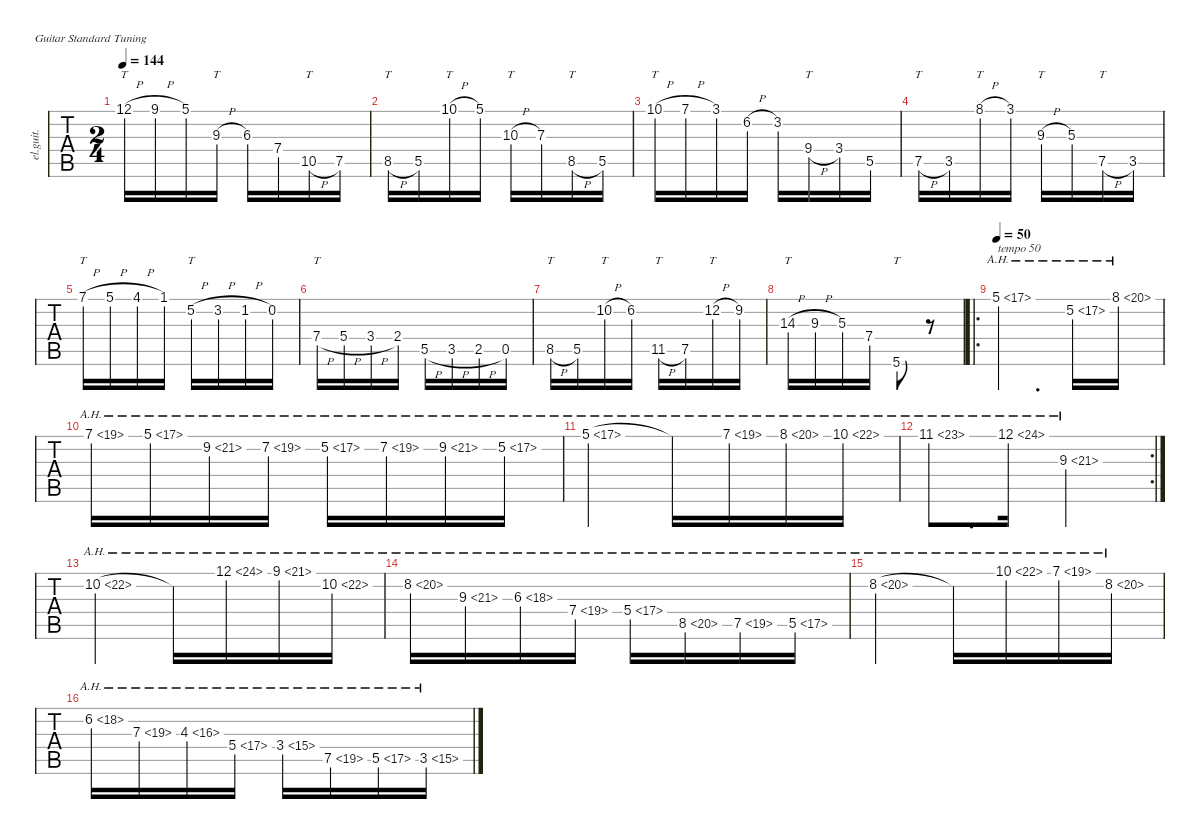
\defaultSystemsLayout 4
\hideDynamics
\bracketExtendMode nobrackets
\otherSystemsTrackNameOrientation horizontal
\track ("Guitar" "el.guit.") {instrument electricguitarclean}
\staff {tabs}
\tuning (E4 B3 G3 D3 A2 E2)
\ts (2 4)
\tempo 144
\clef g2
\ks c
12.1{h}.16{tt dy f beam Down} 9.1{h acc #}.16{beam Down} 5.1.16{beam Down} 9.3{h}.16{tt beam Down} 6.3{acc #}.16{beam Up} 7.4.16{beam Up} 10.5{h}.16{tt beam Up} 7.5.16{beam Up} |
8.5{h}.16{tt beam Down} 5.5.16{beam Down} 10.1{h}.16{tt beam Down} 5.1.16{beam Down} 10.3{h}.16{tt beam Up} 7.3.16{beam Up} 8.5{h}.16{tt beam Up} 5.5.16{beam Up} |
10.1{h}.16{tt beam Down} 7.1{h}.16{beam Down} 3.1.16{beam Down} 6.2{h}.16{beam Down} 3.2.16{beam Up} 9.4{h}.16{tt beam Up} 3.4.16{beam Up} 5.5.16{beam Up} |
7.5{h}.16{tt beam Down} 3.5.16{beam Down} 8.1{h}.16{tt beam Down} 3.1.16{beam Down} 9.3{h}.16{tt beam Up} 5.3.16{beam Up} 7.5{h}.16{tt beam Up} 3.5.16{beam Up} |
7.1{h}.16{tt beam Down} 5.1{h}.16{beam Down} 4.1{h acc #}.16{beam Down} 1.1.16{beam Down} 5.2{h}.16{tt beam Down} 3.2{h}.16{beam Down} 1.2{h}.16{beam Down} 0.2.16{beam Down} |
7.4{h}.16{tt beam Up} 5.4{h}.16{beam Up} 3.4{h}.16{beam Up} 2.4.16{beam Up} 5.5{h}.16{beam Up} 3.5{h}.16{beam Up} 2.5{h}.16{beam Up} 0.5.16{beam Up} |
8.5{h}.16{tt beam Down} 5.5.16{beam Down} 10.2{h}.16{tt beam Down} 6.2.16{beam Down} 11.5{h acc #}.16{tt beam Down} 7.5.16{beam Down} 12.2{h}.16{tt beam Down} 9.2{acc #}.16{beam Down} |
14.3{h}.16{tt beam Down} 9.3{h}.16{beam Down} 5.3.16{beam Down} 7.4.16{beam Down} 5.6.8{tt beam Up} r.8{beam Up} |
\ro
\tempo 50
5.1{ah 12}.4{d txt "tempo 50" beam Down} 5.2{ah 12}.16{beam Down} 8.1{ah 12}.16{beam Down} |
7.1{ah 12}.16{beam Down} 5.1{ah 12}.16{beam Down} 9.2{ah 12 acc #}.16{beam Down} 7.2{ah 12 acc #}.16{beam Down} 5.2{ah 12}.16{beam Down} 7.2{ah 12 acc #}.16{beam Down} 9.2{ah 12 acc #}.16{beam Down} 5.2{ah 12}.16{beam Down} |
5.1{ah 12}.4{beam Down} 5.1{ah 12 t}.16{beam Down} 7.1{ah 12}.16{beam Down} 8.1{ah 12}.16{beam Down} 10.1{ah 12}.16{beam Down} |
\rc 2
11.1{ah 12 acc #}.8{d beam Down} 12.1{ah 12}.16{beam Down} 9.3{ah 12}.4{beam Down} |
10.2{ah 12}.4{beam Down} 10.2{ah 12 t}.16{beam Down} 12.1{ah 12}.16{beam Down} 9.1{ah 12 acc #}.16{beam Down} 10.2{ah 12}.16{beam Down} |
8.2{ah 12}.16{beam Down} 9.3{ah 12}.16{beam Down} 6.3{ah 12 acc #}.16{beam Down} 7.4{ah 12}.16{beam Down} 5.4{ah 12}.16{beam Down} 8.5{ah 12}.16{beam Down} 7.5{ah 12}.16{beam Down} 5.5{ah 12}.16{beam Down} |
8.2{ah 12}.4{beam Down} 8.2{ah 12 t}.16{beam Down} 10.1{ah 12}.16{beam Down} 7.1{ah 12}.16{beam Down} 8.2{ah 12}.16{beam Down} |
6.2{ah 12}.16{beam Down} 7.3{ah 12}.16{beam Down} 4.3{ah 12}.16{beam Down} 5.4{ah 12}.16{beam Down} 3.4{ah 12}.16{beam Up} 7.5{ah 12}.16{beam Up} 5.5{ah 12}.16{beam Up} 3.5{ah 12}.16{beam Up}
